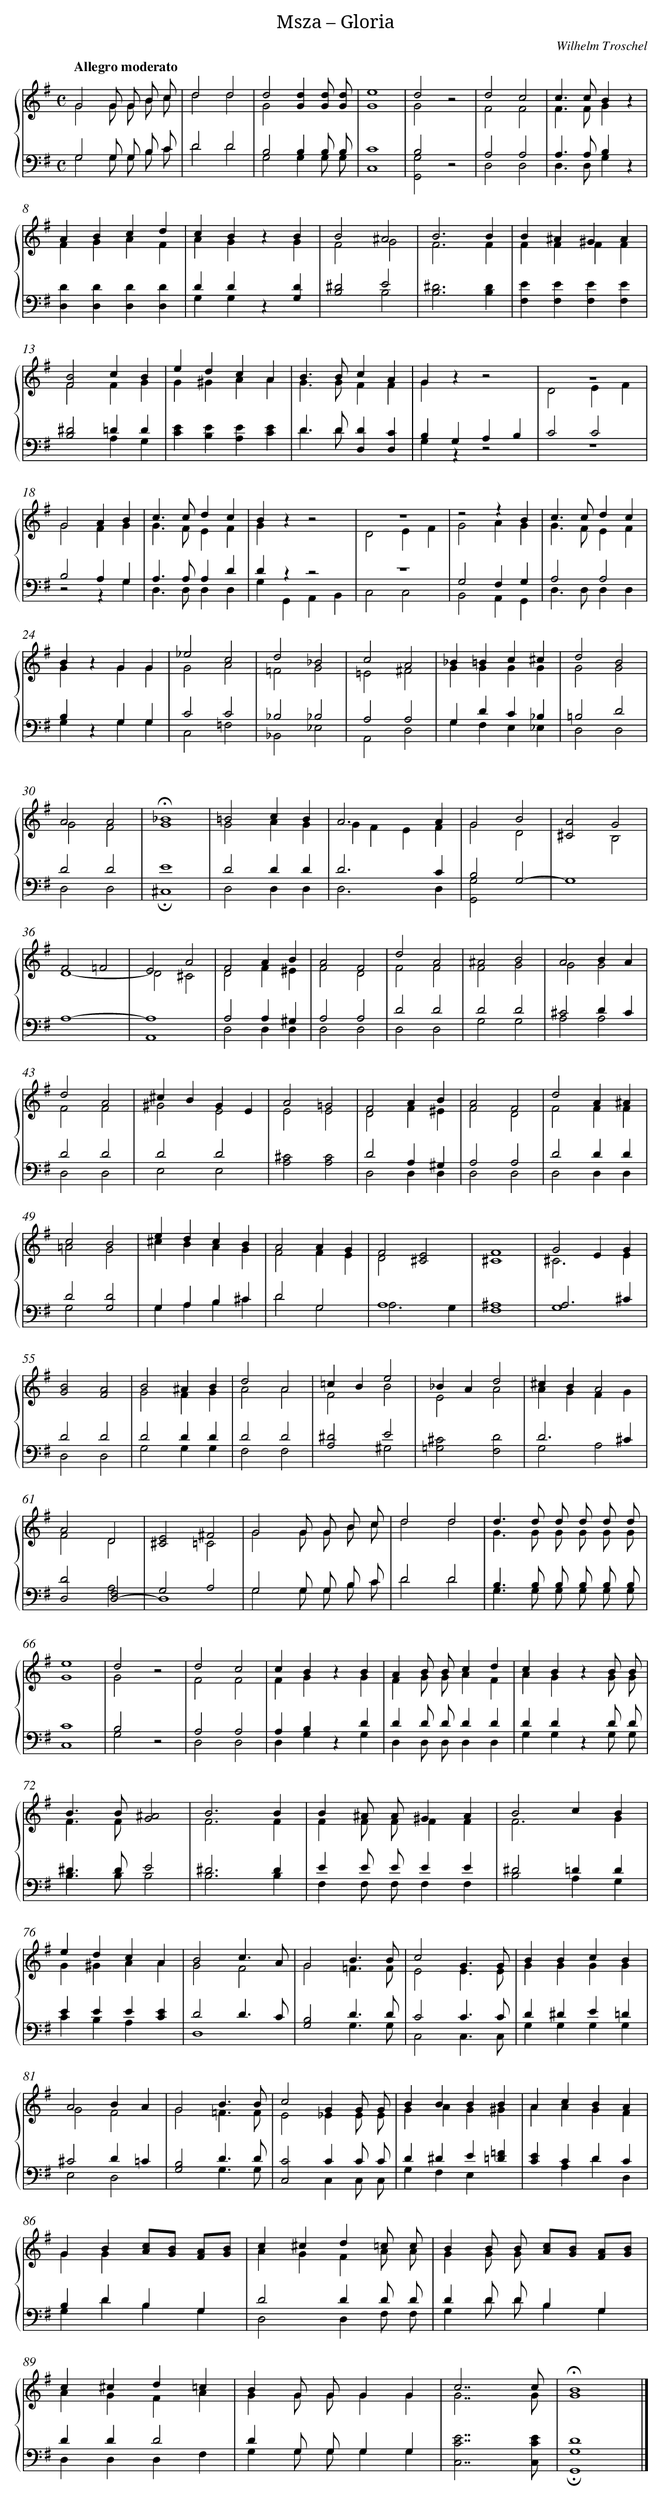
X:1
T: Msza – Gloria
C: Wilhelm Troschel
L: 1/4
M: C
Q: "Allegro moderato"
%%staves {1 2}
V: 1 clef=treble
V: 2 clef=bass
K: G
[V:1] G2G/ G/ B/ c/ & G2G/ G/ B/ c/ |
[V:2] G,2G,/ G,/ B,/ C/ & G,2G,/ G,/ B,/ C/ |
[V:1] d2d2 & d2d2 |
[V:2] D2D2 & D2D2 |
[V:1] d2[Gd][G/d/] [G/d/] & G2xx/ x/ |
[V:2] B,2B,B,/ B,/ & G,2G,G,/ G,/ |
[V:1] e4 & G4 |
[V:2] C4 & C,4 |
[V:1] d2z2 & G2x2 |
[V:2] B,2z2 & [G,,2G,2]x2 |
[V:1] d2c2 & F2F2 |
[V:2] A,2A,2 & D,2D,2 |
[V:1] c>cBz & F>FGz |
[V:2] A,>A,B,z & D,>D,G,z |
[V:1] ABcd & FGAF |
[V:2] [D,D][D,D][D,D][D,D] |
[V:1] cBzB & AGxG |
[V:2] DDz[G,D] & G,G,xx |
[V:1] B2^A2 & F2G2 |
[V:2] [B,2^D2]E2 & x2B,2 |
[V:1] B3B & F3F |
[V:2] [B,3^D3][B,D] |
[V:1] B^A^GA & FFFF |
[V:2] [F,E][F,E][F,E][F,E] |
[V:1] [F2B2]cB & F2FG |
[V:2] [B,2^D2]=DD & x2A,G, |
[V:1] edcA & G^GAA |
[V:2] [CE][B,E][A,E][CE] |
[V:1] B>BcA & G>GFF |
[V:2] D>D[D,D][D,C] & D>Dxx |
[V:1] Gzz2 & Gzz2 |
[V:2] B,G,A,B, & G,zz2 |
[V:1] z4 & D2EF |
[V:2] C2C2 & z4 |
[V:1] G2AB & G2FG |
[V:2] B,2A,G, & z2zG, |
[V:1] c>cdc & G>FEF |
[V:2] A,>A,A,D & D,>D,D,D, |
[V:1] Bzz2 & Gzz2 |
[V:2] Dzz2 & G,G,,A,,B,, |
[V:1] z4 & D2EF |
[V:2] z4 & C,2C,2 |
[V:1] z2zB & G2AG |
[V:2] G,2F,G, & B,,2A,,G,, |
[V:1] c>cdc & G>FEF |
[V:2] A,2A,2 & D,>D,D,D, |
[V:1] BzGG & GzGG |
[V:2] B,zG,G, & G,zG,G, |
[V:1] _e2c2 & G2A2 |
[V:2] C2C2 & C,2=F,2 |
[V:1] d2_B2 & =F2G2 |
[V:2] _B,2_B,2 & _B,,2_E,2 |
[V:1] c2A2 & =E2^F2 |
[V:2] A,2A,2 & A,,2D,2 |
[V:1] _B=Bc^c & GGGG |
[V:2] G,DC_B, & G,F,E,_E, |
[V:1] d2B2 & G2G2 |
[V:2] =B,2D2 & D,2D,2 |
[V:1] A2A2 & G2F2 |
[V:2] D2D2 & D,2D,2 |
[V:1] !fermata!_B4 & G4 |
[V:2] E4 & !fermata!^C,4 |
[V:1] =B2cB & G2AG |
[V:2] D2DD & D,2D,D, |
[V:1] A3A & GFEF |
[V:2] D3C & D,3D, |
[V:1] G2B2 & G2D2 |
[V:2] B,2G,2- & [G,,2G,2]x2 |
[V:1] [^C2A2]G2 & x2B,2 |
[V:2] G,4 |
[V:1] F2=F2 & D4- |
[V:2] A,4- |
[V:1] E2A2 & D2^C2 |
[V:2] A,4 & A,,4 |
[V:1] F2AB & D2F^E |
[V:2] A,2A,^G, & D,2D,D, |
[V:1] A2F2 & F2D2 |
[V:2] A,2A,2 & D,2D,2 |
[V:1] d2A2 & F2F2 |
[V:2] D2D2 & D,2D,2 |
[V:1] ^A2B2 & F2G2 |
[V:2] D2D2 & G,2G,2 |
[V:1] A2BA & G2G2 |
[V:2] ^C2DC & A,2A,2 |
[V:1] d2A2 & F2F2 |
[V:2] D2D2 & D,2D,2 |
[V:1] ^cBGE & ^G2E2 |
[V:2] D2D2 & E,2E,2 |
[V:1] A2=G2 & E2E2 |
[V:2] [A,2^C2][A,2C2] |
[V:1] F2AB & D2F^E |
[V:2] D2A,^G, & D,2D,D, |
[V:1] A2F2 & F2D2 |
[V:2] A,2A,2 & D,2D,2 |
[V:1] d2A^A & F2FF |
[V:2] D2DD & D,2D,D, |
[V:1] c2B2 & =A2G2 |
[V:2] D2[G,2D2] & G,2x2 |
[V:1] edcB & ^cBAG |
[V:2] G,A,B,^C & G,A,B,^C |
[V:1] A2AG & F2FE |
[V:2] D2G,2 & D2G,2 |
[V:1] F2[^C2E2] & D2x2 |
[V:2] A,4 & A,3G, |
[V:1] F4 & ^C4 |
[V:2] ^A,4 & F,4 |
[V:1] G2EG & ^C3E |
[V:2] A,3^C & G,4 |
[V:1] [G2B2][F2A2] |
[V:2] D2D2 & D,2D,2 |
[V:1] B2^AB & G2FG |
[V:2] D2DD & G,2G,G, |
[V:1] d2A2 & A2A2 |
[V:2] D2D2 & F,2F,2 |
[V:1] =cBe2 & F2B2 |
[V:2] [A,2^D2]E2 & x2^G,2 |
[V:1] _BAd2 & E2A2 |
[V:2] [=G,2^C2][F,2D2] |
[V:1] ^cBA2 & AGFG |
[V:2] D3^C & G,2A,2 |
[V:1] A2D2 & F2D2 |
[V:2] [D,2D2][D,2-F,2] & x2A,2 |
[V:1] [^C2E2]^F2 & x2=C2 |
[V:2] G,2A,2 & D,4 |
[V:1] G2G/ G/ B/ c/ & G2G/ G/ B/ c/ |
[V:2] G,2G,/ G,/ B,/ C/ & G,2G,/ G,/ B,/ C/ |
[V:1] d2d2 & d2d2 |
[V:2] D2D2 & D2D2 |
[V:1] d>d d/ d/ d/ d/ & G>G G/ G/ G/ G/ |
[V:2] B,>B, B,/ B,/ B,/ B,/ & G,>G, G,/ G,/ G,/ G,/ |
[V:1] e4 & G4 |
[V:2] C4 & C,4 |
[V:1] d2z2 & G2z2 |
[V:2] B,2z2 & G,2z2 |
[V:1] d2c2 & F2F2 |
[V:2] A,2A,2 & D,2D,2 |
[V:1] cBzB & FGxG |
[V:2] A,B,zD & D,G,xG, |
[V:1] AB/ B/cd & FG/ G/AF |
[V:2] DD/ D/DD & D,D,/ D,/D,D, |
[V:1] cBzB/ B/ & AGzG/ G/ |
[V:2] DDzD/ D/ & G,G,zG,/ G,/ |
[V:1] B>B[G2^A2] & F>Fx2 |
[V:2] ^D>DE2 & B,>B,B,2 |
[V:1] B3B & F3F |
[V:2] ^D3D & B,3B, |
[V:1] B^A/ A/^GA & FF/ F/FF |
[V:2] EE/ E/EE & F,F,/ F,/F,F, |
[V:1] B2cB & F3G |
[V:2] ^D2=DD & B,2A,G, |
[V:1] edcA & G^GAA |
[V:2] EEE[CE] & CB,A,x |
[V:1] B2c3/A/ & G2F2 |
[V:2] D2D3/C/ & D,4 |
[V:1] G2B3/B/ & G2=F3/F/ |
[V:2] [G,2B,2]D3/D/ & x2G,3/G,/ |
[V:1] c2G3/G/ & E2E3/E/ |
[V:2] C2C3/C/ & C,2C,3/C,/ |
[V:1] BBcB & GGGG |
[V:2] D^DE=D & G,G,G,G, |
[V:1] A2BA & G2F2 |
[V:2] ^C2D=C & E,2D,2 |
[V:1] G2B3/B/ & G2=F3/F/ |
[V:2] [G,2B,2]D3/D/ & x2G,3/G,/ |
[V:1] c2GG/ G/ & E2_EE/ E/ |
[V:2] [C,2C2]CC/ C/ & x2C,C,/ C,/ |
[V:1] BBBB & GAG^G |
[V:2] D^DE[=D=F] & G,F,E,x |
[V:1] AcBA & AAGF |
[V:2] [CE]CDC & xA,DD, |
[V:1] GB[A/c/][G/B/] [F/A/][G/B/] & GGx/ x/ x/ x/ |
[V:2] B,DB,G, & G,DB,G, |
[V:1] c^cd=c/ c/ & AGFA/ A/ |
[V:2] D2DD/ D/ & D,2D,F,/ F,/ |
[V:1] BB/ B/ [A/c/][G/B/] [F/A/][G/B/] & GG/ G/ x/ x/ x/ x/ |
[V:2] DD/ D/B,G, & G,D/ D/B,G, |
[V:1] c^cd=c & AGFA |
[V:2] DDD2 & D,D,D,F, |
[V:1] BG/ G/GG & GG/ G/GG |
[V:2] DG,/ G,/G,G, & G,G,/ G,/G,G, |
[V:1] c7/c/ & G7/G/ |
[V:2] [C,7/C7/E7/][C,/C/E/] |
[V:1] !fermata!B4 & G4 |]
[V:2] [G,4D4] & !fermata!G,,4 |]
